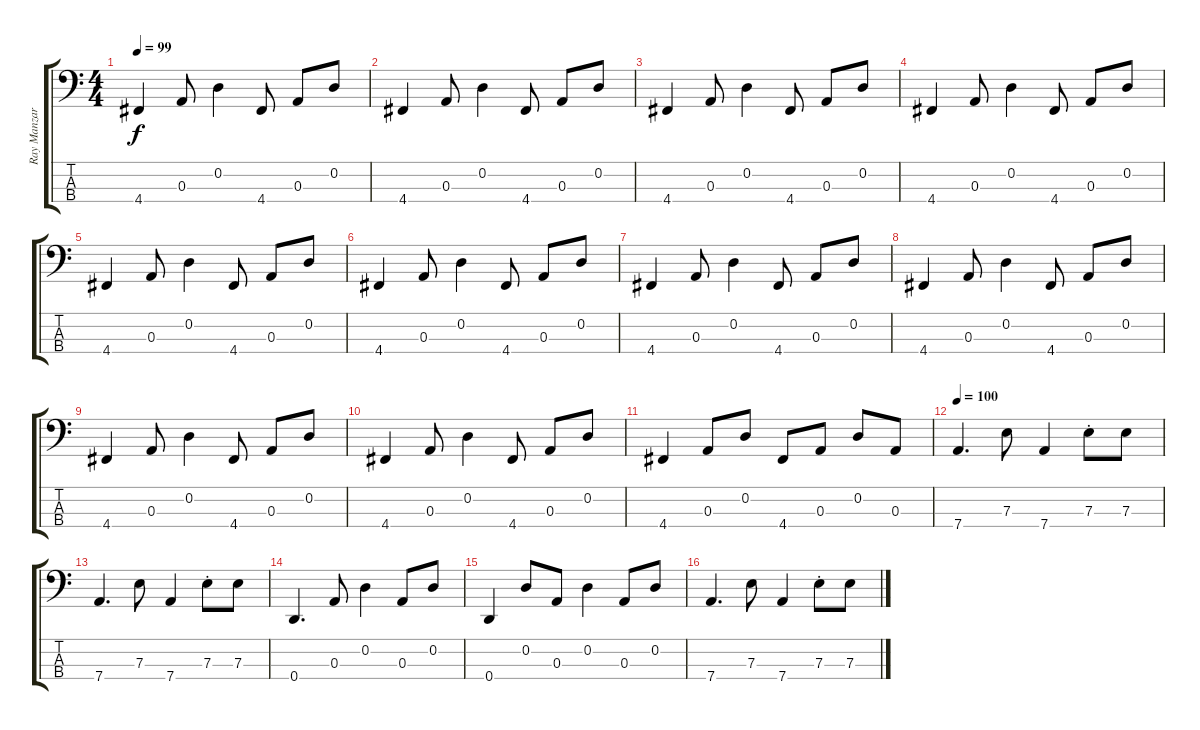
\track ("Ray Manzarek - Keyboard Bass" "Ray Manzar") {instrument electricbassfinger}
\staff {score tabs}
\tuning (G2 D2 A1 D1) {hide}
\ts (4 4)
\tempo 99
\clef f4
\ks c
4.4.4{dy f} 0.3.8 0.2.4 4.4.8 0.3.8 0.2.8 |
4.4.4 0.3.8 0.2.4 4.4.8 0.3.8 0.2.8 |
4.4.4 0.3.8 0.2.4 4.4.8 0.3.8 0.2.8 |
4.4.4 0.3.8 0.2.4 4.4.8 0.3.8 0.2.8 |
4.4.4 0.3.8 0.2.4 4.4.8 0.3.8 0.2.8 |
4.4.4 0.3.8 0.2.4 4.4.8 0.3.8 0.2.8 |
4.4.4 0.3.8 0.2.4 4.4.8 0.3.8 0.2.8 |
4.4.4 0.3.8 0.2.4 4.4.8 0.3.8 0.2.8 |
4.4.4 0.3.8 0.2.4 4.4.8 0.3.8 0.2.8 |
4.4.4 0.3.8 0.2.4 4.4.8 0.3.8 0.2.8 |
4.4.4 0.3.8 0.2.8 4.4.8 0.3.8 0.2.8 0.3.8 |
\tempo 100
7.4.4{d} 7.3.8 7.4.4 7.3{st}.8 7.3.8 |
7.4.4{d} 7.3.8 7.4.4 7.3{st}.8 7.3.8 |
0.4.4{d} 0.3.8 0.2.4 0.3.8 0.2.8 |
0.4.4 0.2.8 0.3.8 0.2.4 0.3.8 0.2.8 |
7.4.4{d} 7.3.8 7.4.4 7.3{st}.8 7.3.8
